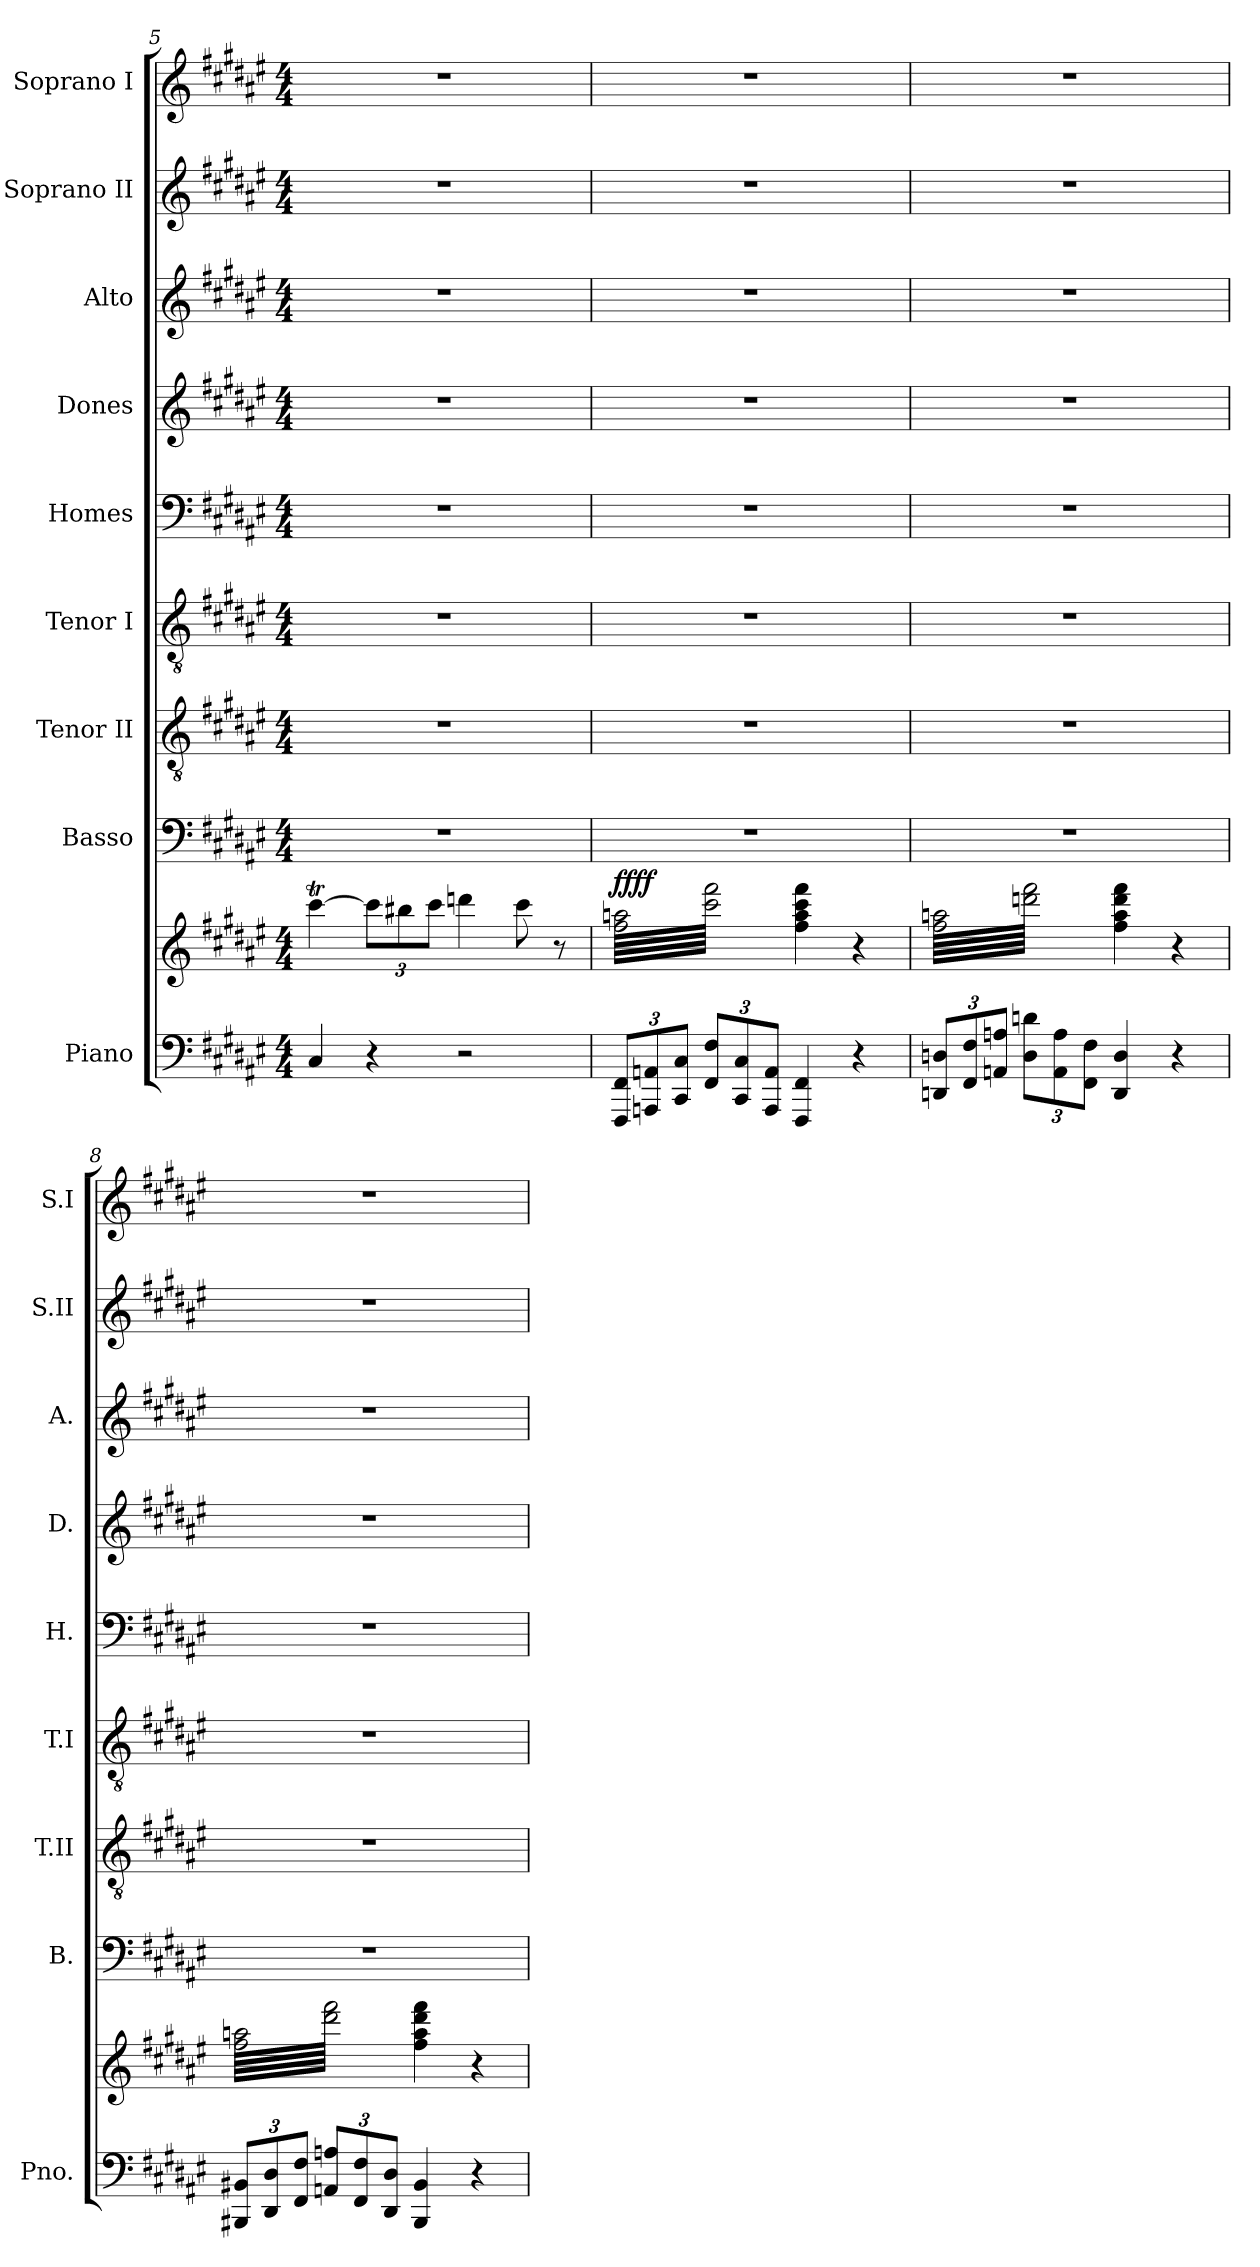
**kern	**kern	**dynam	**kern	**kern	**kern	**kern	**kern	**kern	**kern	**kern
*part9	*part9	*part9	*part8	*part7	*part6	*part5	*part4	*part3	*part2	*part1
*staff10	*staff9	*staff9/10	*staff8	*staff7	*staff6	*staff5	*staff4	*staff3	*staff2	*staff1
*I"Piano	*	*	*I"Basso	*I"Tenor II	*I"Tenor I	*I"Homes	*I"Dones	*I"Alto	*I"Soprano II	*I"Soprano I
*I'Pno.	*	*	*I'B.	*I'T.II	*I'T.I	*I'H.	*I'D.	*I'A.	*I'S.II	*I'S.I
!!LO:LB:g=z
*clefF4	*clefG2	*	*clefF4	*clefGv2	*clefGv2	*clefF4	*clefG2	*clefG2	*clefG2	*clefG2
*k[f#c#g#d#a#e#]	*k[f#c#g#d#a#e#]	*	*k[f#c#g#d#a#e#]	*k[f#c#g#d#a#e#]	*k[f#c#g#d#a#e#]	*k[f#c#g#d#a#e#]	*k[f#c#g#d#a#e#]	*k[f#c#g#d#a#e#]	*k[f#c#g#d#a#e#]	*k[f#c#g#d#a#e#]
*M4/4	*M4/4	*	*M4/4	*M4/4	*M4/4	*M4/4	*M4/4	*M4/4	*M4/4	*M4/4
=5	=5	=5	=5	=5	=5	=5	=5	=5	=5	=5
4C#/	[4ccc#T\	.	1r	1r	1r	1r	1r	1r	1r	1r
*	*Xbrackettup	*	*	*	*	*	*	*	*	*
4r	12ccc#\L]	.	.	.	.	.	.	.	.	.
.	12bb#X\	.	.	.	.	.	.	.	.	.
.	12ccc#\J	.	.	.	.	.	.	.	.	.
2r	4dddn\	.	.	.	.	.	.	.	.	.
.	8ccc#\	.	.	.	.	.	.	.	.	.
.	8r	.	.	.	.	.	.	.	.	.
=6	=6	=6	=6	=6	=6	=6	=6	=6	=6	=6
*Xbrackettup	*brackettup	*	*	*	*	*	*	*	*	*
!	!	!LO:DY:a	!	!	!	!	!	!	!	!
!	!	!LO:DY:n=1:a	!	!	!	!	!	!	!	!
*	*tremolo	*	*	*	*	*	*	*	*	*
12FFF#/ 12FF#/L	64ff#\ 64aan\LLLL	ff ff	1r	1r	1r	1r	1r	1r	1r	1r
.	64ccc#\ 64fff#\	.	.	.	.	.	.	.	.	.
.	64ff#\ 64aan\	.	.	.	.	.	.	.	.	.
.	64ccc#\ 64fff#\	.	.	.	.	.	.	.	.	.
.	64ff#\ 64aan\	.	.	.	.	.	.	.	.	.
.	64ccc#\ 64fff#\	.	.	.	.	.	.	.	.	.
12AAAn/ 12AAn/	.	.	.	.	.	.	.	.	.	.
.	64ff#\ 64aan\	.	.	.	.	.	.	.	.	.
.	64ccc#\ 64fff#\	.	.	.	.	.	.	.	.	.
.	64ff#\ 64aan\	.	.	.	.	.	.	.	.	.
.	64ccc#\ 64fff#\	.	.	.	.	.	.	.	.	.
.	64ff#\ 64aan\	.	.	.	.	.	.	.	.	.
12CC#/ 12C#/J	.	.	.	.	.	.	.	.	.	.
.	64ccc#\ 64fff#\	.	.	.	.	.	.	.	.	.
.	64ff#\ 64aan\	.	.	.	.	.	.	.	.	.
.	64ccc#\ 64fff#\	.	.	.	.	.	.	.	.	.
.	64ff#\ 64aan\	.	.	.	.	.	.	.	.	.
.	64ccc#\ 64fff#\	.	.	.	.	.	.	.	.	.
12FF#/ 12F#/L	64ff#\ 64aan\	.	.	.	.	.	.	.	.	.
.	64ccc#\ 64fff#\	.	.	.	.	.	.	.	.	.
.	64ff#\ 64aan\	.	.	.	.	.	.	.	.	.
.	64ccc#\ 64fff#\	.	.	.	.	.	.	.	.	.
.	64ff#\ 64aan\	.	.	.	.	.	.	.	.	.
.	64ccc#\ 64fff#\	.	.	.	.	.	.	.	.	.
12CC#/ 12C#/	.	.	.	.	.	.	.	.	.	.
.	64ff#\ 64aan\	.	.	.	.	.	.	.	.	.
.	64ccc#\ 64fff#\	.	.	.	.	.	.	.	.	.
.	64ff#\ 64aan\	.	.	.	.	.	.	.	.	.
.	64ccc#\ 64fff#\	.	.	.	.	.	.	.	.	.
.	64ff#\ 64aan\	.	.	.	.	.	.	.	.	.
12AAA/ 12AA/J	.	.	.	.	.	.	.	.	.	.
.	64ccc#\ 64fff#\	.	.	.	.	.	.	.	.	.
.	64ff#\ 64aan\	.	.	.	.	.	.	.	.	.
.	64ccc#\ 64fff#\	.	.	.	.	.	.	.	.	.
.	64ff#\ 64aan\	.	.	.	.	.	.	.	.	.
.	64ccc#\ 64fff#\JJJJ	.	.	.	.	.	.	.	.	.
*	*Xtremolo	*	*	*	*	*	*	*	*	*
4FFF#/ 4FF#/	4ff#\ 4aa\ 4ccc#\ 4fff#\	.	.	.	.	.	.	.	.	.
.	.	.	.	.	.	.	.	.	.	.
.	.	.	.	.	.	.	.	.	.	.
.	.	.	.	.	.	.	.	.	.	.
.	.	.	.	.	.	.	.	.	.	.
.	.	.	.	.	.	.	.	.	.	.
.	.	.	.	.	.	.	.	.	.	.
.	.	.	.	.	.	.	.	.	.	.
.	.	.	.	.	.	.	.	.	.	.
.	.	.	.	.	.	.	.	.	.	.
.	.	.	.	.	.	.	.	.	.	.
.	.	.	.	.	.	.	.	.	.	.
.	.	.	.	.	.	.	.	.	.	.
.	.	.	.	.	.	.	.	.	.	.
.	.	.	.	.	.	.	.	.	.	.
.	.	.	.	.	.	.	.	.	.	.
4r	4r	.	.	.	.	.	.	.	.	.
=7	=7	=7	=7	=7	=7	=7	=7	=7	=7	=7
*	*tremolo	*	*	*	*	*	*	*	*	*
12DDn/ 12Dn/L	64ff#\ 64aan\LLLL	.	1r	1r	1r	1r	1r	1r	1r	1r
.	64dddn\ 64fff#\	.	.	.	.	.	.	.	.	.
.	64ff#\ 64aan\	.	.	.	.	.	.	.	.	.
.	64dddn\ 64fff#\	.	.	.	.	.	.	.	.	.
.	64ff#\ 64aan\	.	.	.	.	.	.	.	.	.
.	64dddn\ 64fff#\	.	.	.	.	.	.	.	.	.
12FF#/ 12F#/	.	.	.	.	.	.	.	.	.	.
.	64ff#\ 64aan\	.	.	.	.	.	.	.	.	.
.	64dddn\ 64fff#\	.	.	.	.	.	.	.	.	.
.	64ff#\ 64aan\	.	.	.	.	.	.	.	.	.
.	64dddn\ 64fff#\	.	.	.	.	.	.	.	.	.
.	64ff#\ 64aan\	.	.	.	.	.	.	.	.	.
12AAn/ 12An/J	.	.	.	.	.	.	.	.	.	.
.	64dddn\ 64fff#\	.	.	.	.	.	.	.	.	.
.	64ff#\ 64aan\	.	.	.	.	.	.	.	.	.
.	64dddn\ 64fff#\	.	.	.	.	.	.	.	.	.
.	64ff#\ 64aan\	.	.	.	.	.	.	.	.	.
.	64dddn\ 64fff#\	.	.	.	.	.	.	.	.	.
12D\ 12dn\L	64ff#\ 64aan\	.	.	.	.	.	.	.	.	.
.	64dddn\ 64fff#\	.	.	.	.	.	.	.	.	.
.	64ff#\ 64aan\	.	.	.	.	.	.	.	.	.
.	64dddn\ 64fff#\	.	.	.	.	.	.	.	.	.
.	64ff#\ 64aan\	.	.	.	.	.	.	.	.	.
.	64dddn\ 64fff#\	.	.	.	.	.	.	.	.	.
12AA\ 12A\	.	.	.	.	.	.	.	.	.	.
.	64ff#\ 64aan\	.	.	.	.	.	.	.	.	.
.	64dddn\ 64fff#\	.	.	.	.	.	.	.	.	.
.	64ff#\ 64aan\	.	.	.	.	.	.	.	.	.
.	64dddn\ 64fff#\	.	.	.	.	.	.	.	.	.
.	64ff#\ 64aan\	.	.	.	.	.	.	.	.	.
12FF#\ 12F#\J	.	.	.	.	.	.	.	.	.	.
.	64dddn\ 64fff#\	.	.	.	.	.	.	.	.	.
.	64ff#\ 64aan\	.	.	.	.	.	.	.	.	.
.	64dddn\ 64fff#\	.	.	.	.	.	.	.	.	.
.	64ff#\ 64aan\	.	.	.	.	.	.	.	.	.
.	64dddn\ 64fff#\JJJJ	.	.	.	.	.	.	.	.	.
*	*Xtremolo	*	*	*	*	*	*	*	*	*
4DD/ 4D/	4ff#\ 4aa\ 4ddd\ 4fff#\	.	.	.	.	.	.	.	.	.
.	.	.	.	.	.	.	.	.	.	.
.	.	.	.	.	.	.	.	.	.	.
.	.	.	.	.	.	.	.	.	.	.
.	.	.	.	.	.	.	.	.	.	.
.	.	.	.	.	.	.	.	.	.	.
.	.	.	.	.	.	.	.	.	.	.
.	.	.	.	.	.	.	.	.	.	.
.	.	.	.	.	.	.	.	.	.	.
.	.	.	.	.	.	.	.	.	.	.
.	.	.	.	.	.	.	.	.	.	.
.	.	.	.	.	.	.	.	.	.	.
.	.	.	.	.	.	.	.	.	.	.
.	.	.	.	.	.	.	.	.	.	.
.	.	.	.	.	.	.	.	.	.	.
.	.	.	.	.	.	.	.	.	.	.
4r	4r	.	.	.	.	.	.	.	.	.
=8	=8	=8	=8	=8	=8	=8	=8	=8	=8	=8
*	*tremolo	*	*	*	*	*	*	*	*	*
12BBB#X/ 12BB#X/L	64ff#\ 64aan\LLLL	.	1r	1r	1r	1r	1r	1r	1r	1r
.	64ddd#\ 64fff#\	.	.	.	.	.	.	.	.	.
.	64ff#\ 64aan\	.	.	.	.	.	.	.	.	.
.	64ddd#\ 64fff#\	.	.	.	.	.	.	.	.	.
.	64ff#\ 64aan\	.	.	.	.	.	.	.	.	.
.	64ddd#\ 64fff#\	.	.	.	.	.	.	.	.	.
12DD#/ 12D#/	.	.	.	.	.	.	.	.	.	.
.	64ff#\ 64aan\	.	.	.	.	.	.	.	.	.
.	64ddd#\ 64fff#\	.	.	.	.	.	.	.	.	.
.	64ff#\ 64aan\	.	.	.	.	.	.	.	.	.
.	64ddd#\ 64fff#\	.	.	.	.	.	.	.	.	.
.	64ff#\ 64aan\	.	.	.	.	.	.	.	.	.
12FF#/ 12F#/J	.	.	.	.	.	.	.	.	.	.
.	64ddd#\ 64fff#\	.	.	.	.	.	.	.	.	.
.	64ff#\ 64aan\	.	.	.	.	.	.	.	.	.
.	64ddd#\ 64fff#\	.	.	.	.	.	.	.	.	.
.	64ff#\ 64aan\	.	.	.	.	.	.	.	.	.
.	64ddd#\ 64fff#\	.	.	.	.	.	.	.	.	.
12AAn/ 12An/L	64ff#\ 64aan\	.	.	.	.	.	.	.	.	.
.	64ddd#\ 64fff#\	.	.	.	.	.	.	.	.	.
.	64ff#\ 64aan\	.	.	.	.	.	.	.	.	.
.	64ddd#\ 64fff#\	.	.	.	.	.	.	.	.	.
.	64ff#\ 64aan\	.	.	.	.	.	.	.	.	.
.	64ddd#\ 64fff#\	.	.	.	.	.	.	.	.	.
12FF#/ 12F#/	.	.	.	.	.	.	.	.	.	.
.	64ff#\ 64aan\	.	.	.	.	.	.	.	.	.
.	64ddd#\ 64fff#\	.	.	.	.	.	.	.	.	.
.	64ff#\ 64aan\	.	.	.	.	.	.	.	.	.
.	64ddd#\ 64fff#\	.	.	.	.	.	.	.	.	.
.	64ff#\ 64aan\	.	.	.	.	.	.	.	.	.
12DD#/ 12D#/J	.	.	.	.	.	.	.	.	.	.
.	64ddd#\ 64fff#\	.	.	.	.	.	.	.	.	.
.	64ff#\ 64aan\	.	.	.	.	.	.	.	.	.
.	64ddd#\ 64fff#\	.	.	.	.	.	.	.	.	.
.	64ff#\ 64aan\	.	.	.	.	.	.	.	.	.
.	64ddd#\ 64fff#\JJJJ	.	.	.	.	.	.	.	.	.
*	*Xtremolo	*	*	*	*	*	*	*	*	*
4BBB#/ 4BB#/	4ff#\ 4aa\ 4ddd#\ 4fff#\	.	.	.	.	.	.	.	.	.
.	.	.	.	.	.	.	.	.	.	.
.	.	.	.	.	.	.	.	.	.	.
.	.	.	.	.	.	.	.	.	.	.
.	.	.	.	.	.	.	.	.	.	.
.	.	.	.	.	.	.	.	.	.	.
.	.	.	.	.	.	.	.	.	.	.
.	.	.	.	.	.	.	.	.	.	.
.	.	.	.	.	.	.	.	.	.	.
.	.	.	.	.	.	.	.	.	.	.
.	.	.	.	.	.	.	.	.	.	.
.	.	.	.	.	.	.	.	.	.	.
.	.	.	.	.	.	.	.	.	.	.
.	.	.	.	.	.	.	.	.	.	.
.	.	.	.	.	.	.	.	.	.	.
.	.	.	.	.	.	.	.	.	.	.
4r	4r	.	.	.	.	.	.	.	.	.
=	=	=	=	=	=	=	=	=	=	=
*-	*-	*-	*-	*-	*-	*-	*-	*-	*-	*-
